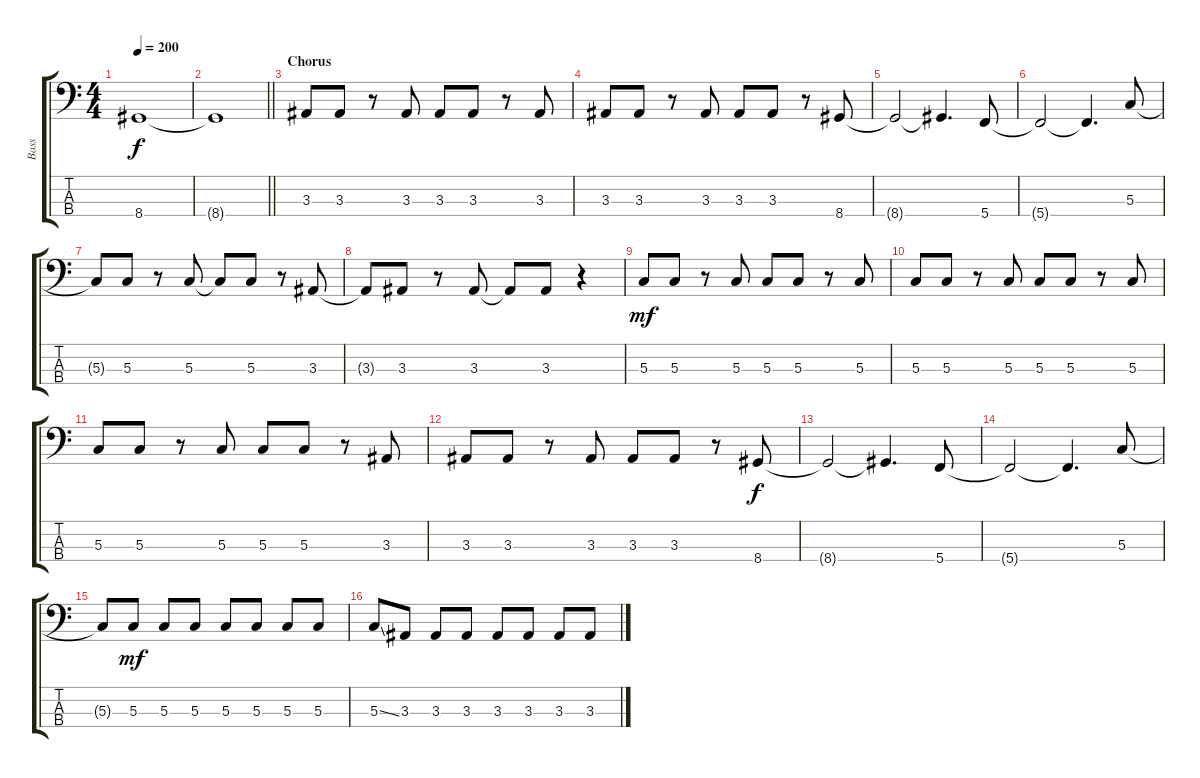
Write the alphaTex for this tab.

\track ("Bass" "Bass") {instrument electricbassfinger}
\staff {score tabs}
\tuning (F2 C2 G1 C1) {hide}
\ts (4 4)
\tempo 200
\clef f4
\ks c
8.4{t}.1{dy f} |
\barLineRight lightlight
8.4{t}.1 |
\section ("" "Chorus")
3.3.8 3.3.8 r.8 3.3.8 3.3.8 3.3.8 r.8 3.3.8 |
3.3.8 3.3.8 r.8 3.3.8 3.3.8 3.3.8 r.8 8.4.8 |
8.4{t}.2 8.4{t}.4{d} 5.4.8 |
5.4{t}.2 5.4{t}.4{d} 5.3.8 |
5.3{t}.8 5.3.8 r.8 5.3.8 5.3{t}.8 5.3.8 r.8 3.3.8 |
3.3{t}.8 3.3.8 r.8 3.3.8 3.3{t}.8 3.3.8 r.4 |
5.3.8{dy mf} 5.3.8 r.8 5.3.8 5.3.8 5.3.8 r.8 5.3.8 |
5.3.8 5.3.8 r.8 5.3.8 5.3.8 5.3.8 r.8 5.3.8 |
5.3.8 5.3.8 r.8 5.3.8 5.3.8 5.3.8 r.8 3.3.8 |
3.3.8 3.3.8 r.8 3.3.8 3.3.8 3.3.8 r.8 8.4.8{dy f} |
8.4{t}.2 8.4{t}.4{d} 5.4.8 |
5.4{t}.2 5.4{t}.4{d} 5.3.8 |
5.3{t}.8 5.3.8{dy mf} 5.3.8 5.3.8 5.3.8 5.3.8 5.3.8 5.3.8 |
5.3{ss}.8 3.3.8 3.3.8 3.3.8 3.3.8 3.3.8 3.3.8 3.3.8
